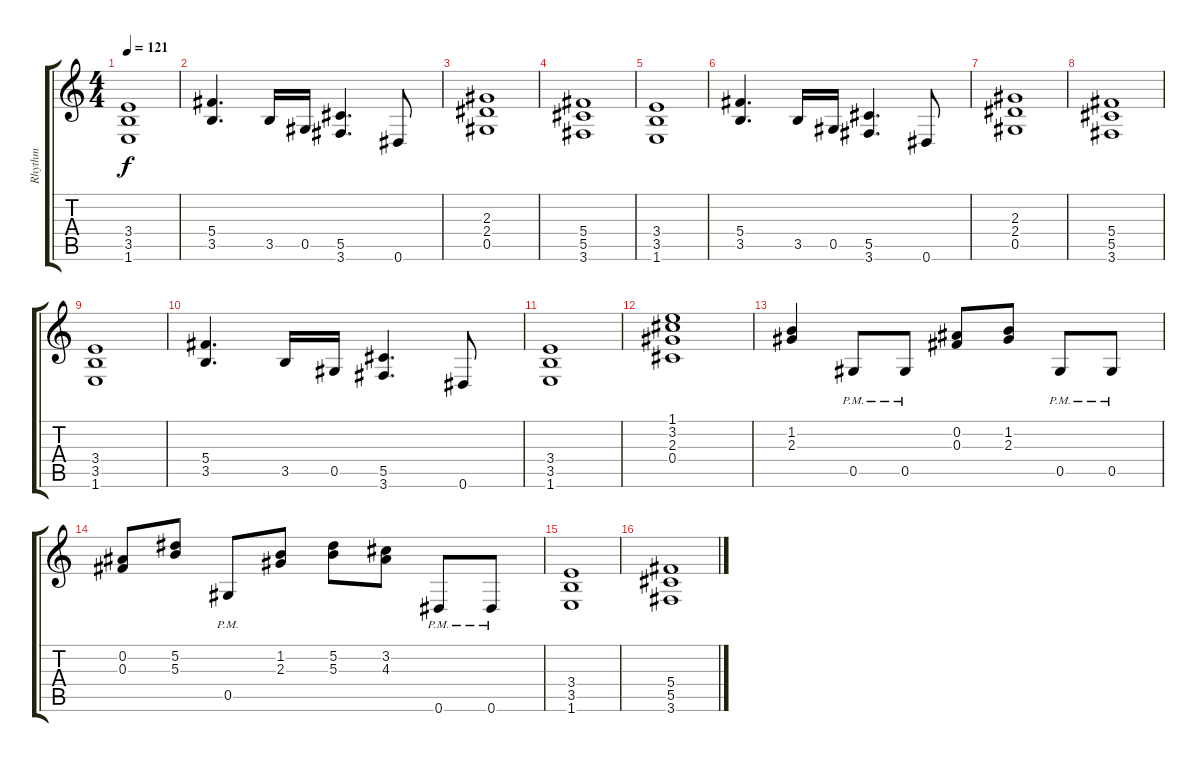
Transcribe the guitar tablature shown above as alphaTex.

\track ("Rhythm" "Rhythm") {instrument distortionguitar}
\staff {score tabs}
\tuning (Eb4 Bb3 Gb3 Db3 Ab2 Eb2) {hide}
\ts (4 4)
\tempo 121
\clef g2
\ks c
(3.4 3.5 1.6).1{dy f} |
(5.4 3.5).4{d} 3.5.16 0.5.16 (5.5 3.6).4{d} 0.6.8 |
(2.3 2.4 0.5).1 |
(5.4 5.5 3.6).1 |
(3.4 3.5 1.6).1 |
(5.4 3.5).4{d} 3.5.16 0.5.16 (5.5 3.6).4{d} 0.6.8 |
(2.3 2.4 0.5).1 |
(5.4 5.5 3.6).1 |
(3.4 3.5 1.6).1 |
(5.4 3.5).4{d} 3.5.16 0.5.16 (5.5 3.6).4{d} 0.6.8 |
(3.4 3.5 1.6).1 |
(1.1 3.2 2.3 0.4).1 |
(1.2 2.3).4 0.5{pm}.8 0.5{pm}.8 (0.2 0.3).8 (1.2 2.3).8 0.5{pm}.8 0.5{pm}.8 |
(0.2 0.3).8 (5.2 5.3).8 0.5{pm}.8 (1.2 2.3).8 (5.2 5.3).8 (3.2 4.3).8 0.6{pm}.8 0.6{pm}.8 |
(3.4 3.5 1.6).1 |
(5.4 5.5 3.6).1
